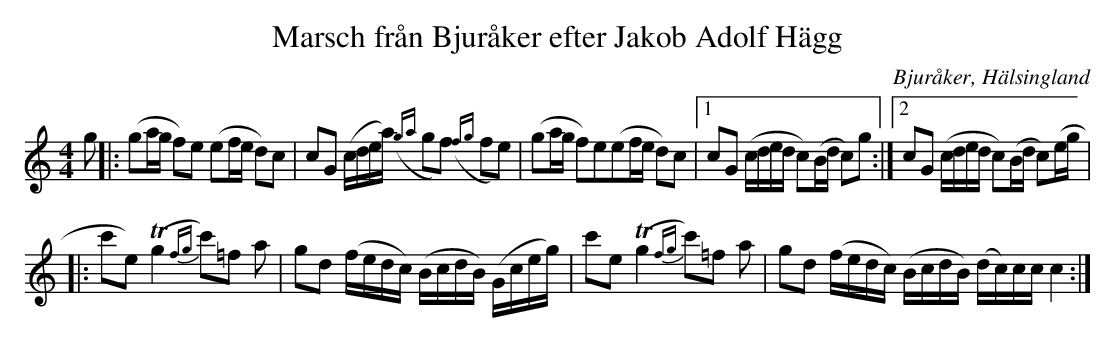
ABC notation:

X:1
T: Marsch från Bjuråker efter Jakob Adolf Hägg
O: Bjuråker, Hälsingland
M: 4/4
L: 1/16
K: C
g2|:(g2ag f2)e2 (e2fe d2)c2|c2G2 (cdea) ({ga}g2f2) ({fg}f2e2)|(g2ag f2)e2(e2fe d2)c2|1 c2G2 (cded c2)(Bd c2)g2:|2 c2G2 (cded c2)(Bd c2)(eg|
|:c'2e2) (Tg4 {fg}c'2)=f2 ta2|g2d2 (fedc) (BcdB) (Gceg)|c'2e2 (Tg4 {fg}c'2)=f2 ta2|g2d2 (fedc) (BcdB) (dc)cc c4:|
|||:|
